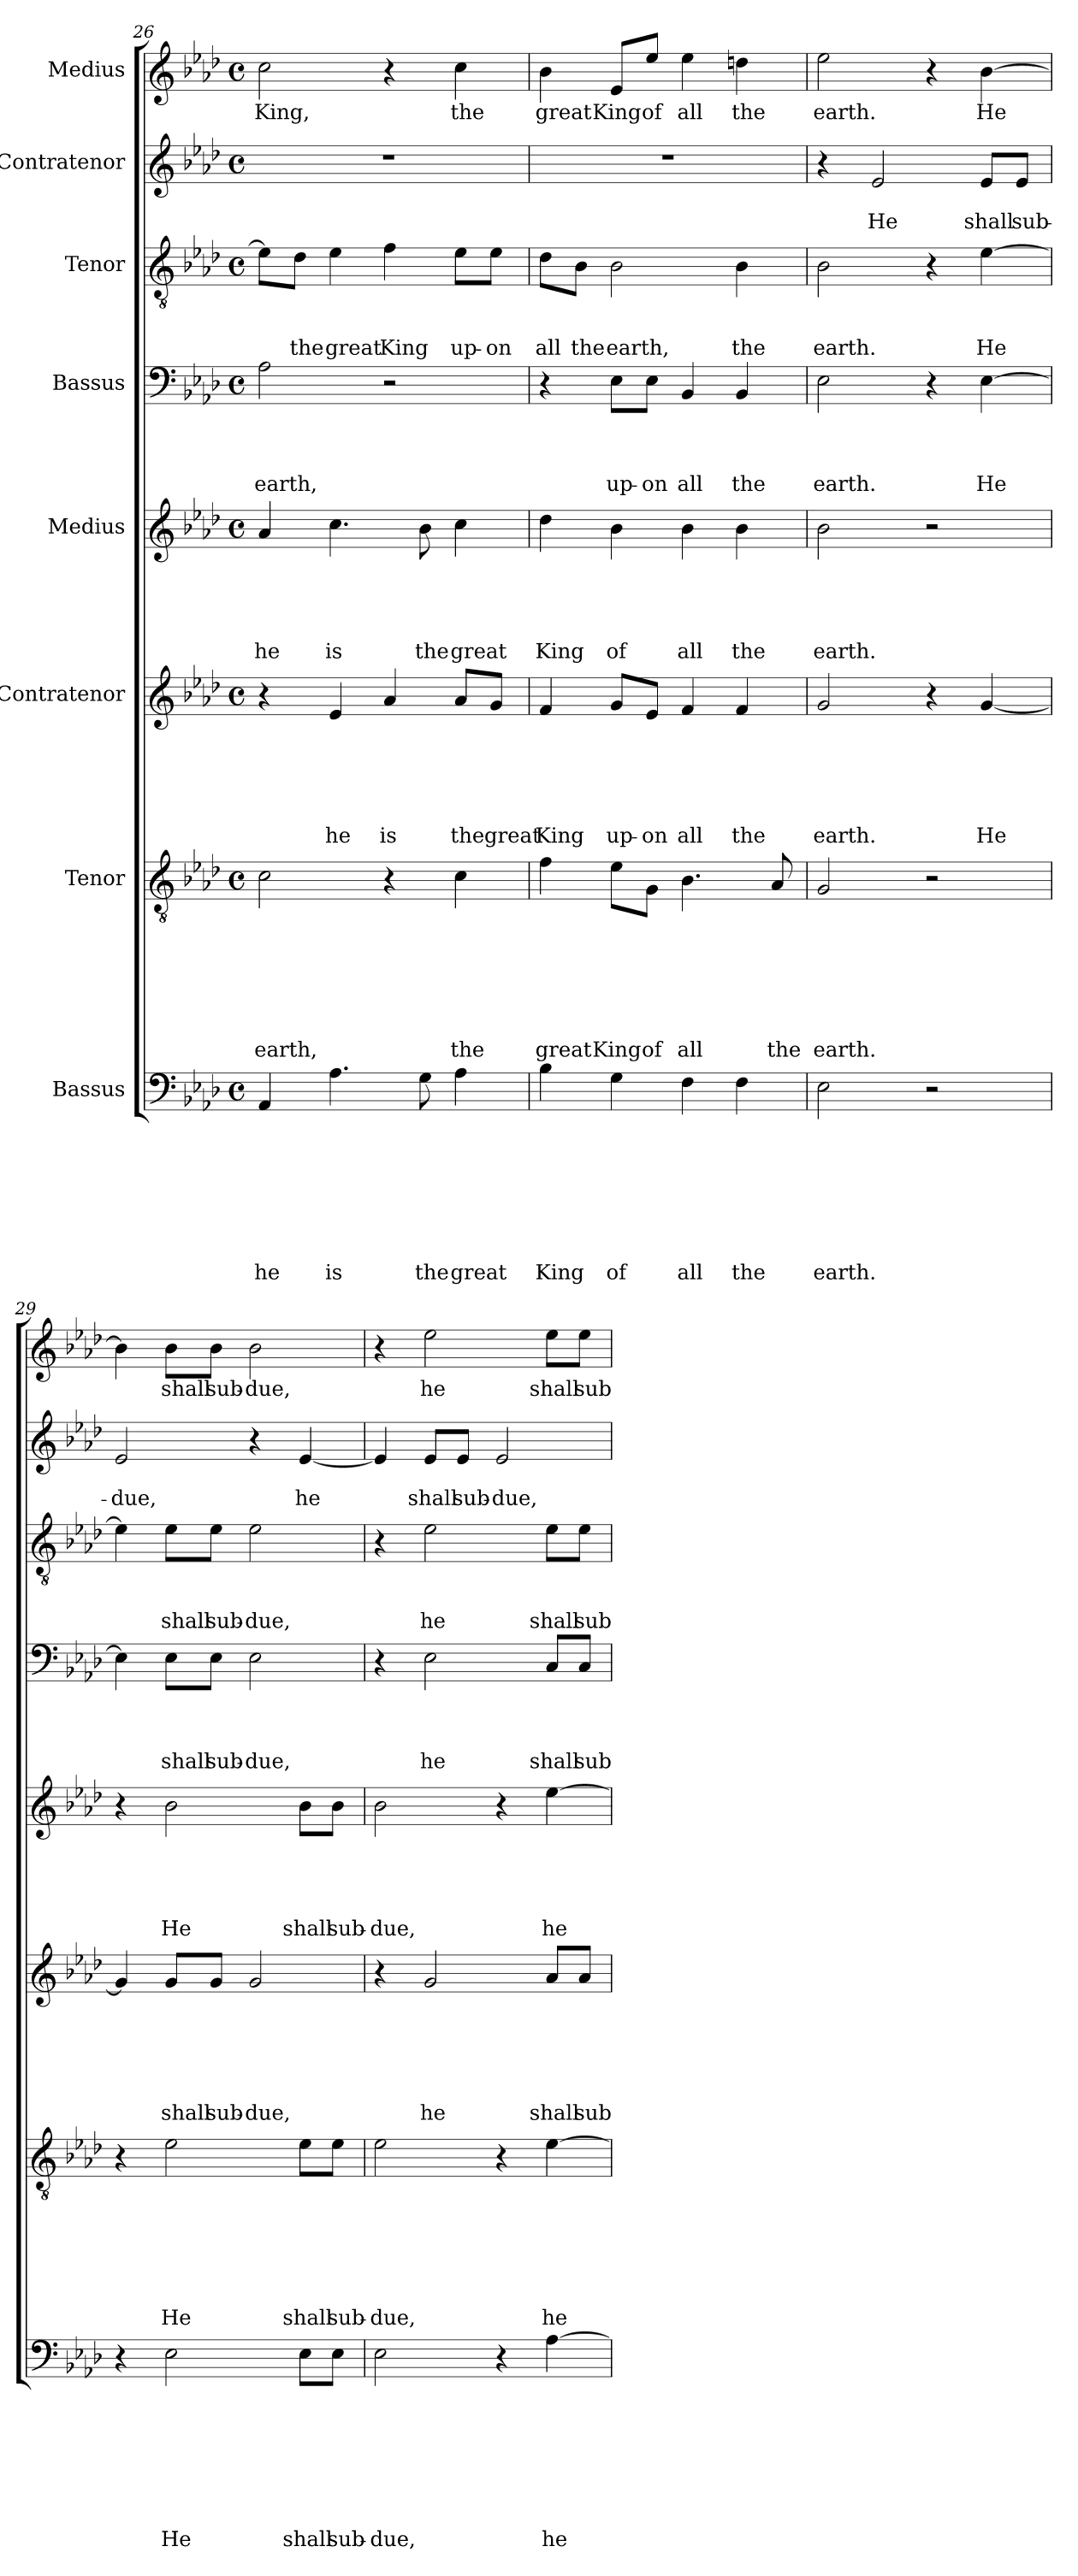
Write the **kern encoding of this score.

**kern	**text	**text	**text	**text	**text	**text	**text	**text	**kern	**text	**text	**text	**text	**text	**text	**text	**kern	**text	**text	**text	**text	**text	**text	**kern	**text	**text	**text	**text	**text	**kern	**text	**text	**text	**text	**kern	**text	**text	**text	**kern	**text	**text	**kern	**text
*part8	*part8	*part8	*part8	*part8	*part8	*part8	*part8	*part8	*part7	*part7	*part7	*part7	*part7	*part7	*part7	*part7	*part6	*part6	*part6	*part6	*part6	*part6	*part6	*part5	*part5	*part5	*part5	*part5	*part5	*part4	*part4	*part4	*part4	*part4	*part3	*part3	*part3	*part3	*part2	*part2	*part2	*part1	*part1
*staff8	*staff8	*staff8	*staff8	*staff8	*staff8	*staff8	*staff8	*staff8	*staff7	*staff7	*staff7	*staff7	*staff7	*staff7	*staff7	*staff7	*staff6	*staff6	*staff6	*staff6	*staff6	*staff6	*staff6	*staff5	*staff5	*staff5	*staff5	*staff5	*staff5	*staff4	*staff4	*staff4	*staff4	*staff4	*staff3	*staff3	*staff3	*staff3	*staff2	*staff2	*staff2	*staff1	*staff1
*I"Bassus	*	*	*	*	*	*	*	*	*I"Tenor	*	*	*	*	*	*	*	*I"Contratenor	*	*	*	*	*	*	*I"Medius	*	*	*	*	*	*I"Bassus	*	*	*	*	*I"Tenor	*	*	*	*I"Contratenor	*	*	*I"Medius	*
*clefF4	*	*	*	*	*	*	*	*	*clefGv2	*	*	*	*	*	*	*	*clefG2	*	*	*	*	*	*	*clefG2	*	*	*	*	*	*clefF4	*	*	*	*	*clefGv2	*	*	*	*clefG2	*	*	*clefG2	*
*k[b-e-a-d-]	*	*	*	*	*	*	*	*	*k[b-e-a-d-]	*	*	*	*	*	*	*	*k[b-e-a-d-]	*	*	*	*	*	*	*k[b-e-a-d-]	*	*	*	*	*	*k[b-e-a-d-]	*	*	*	*	*k[b-e-a-d-]	*	*	*	*k[b-e-a-d-]	*	*	*k[b-e-a-d-]	*
*A-:	*	*	*	*	*	*	*	*	*A-:	*	*	*	*	*	*	*	*A-:	*	*	*	*	*	*	*A-:	*	*	*	*	*	*A-:	*	*	*	*	*A-:	*	*	*	*A-:	*	*	*A-:	*
*M4/4	*	*	*	*	*	*	*	*	*M4/4	*	*	*	*	*	*	*	*M4/4	*	*	*	*	*	*	*M4/4	*	*	*	*	*	*M4/4	*	*	*	*	*M4/4	*	*	*	*M4/4	*	*	*M4/4	*
*met(c)	*	*	*	*	*	*	*	*	*met(c)	*	*	*	*	*	*	*	*met(c)	*	*	*	*	*	*	*met(c)	*	*	*	*	*	*met(c)	*	*	*	*	*met(c)	*	*	*	*met(c)	*	*	*met(c)	*
=26	=26	=26	=26	=26	=26	=26	=26	=26	=26	=26	=26	=26	=26	=26	=26	=26	=26	=26	=26	=26	=26	=26	=26	=26	=26	=26	=26	=26	=26	=26	=26	=26	=26	=26	=26	=26	=26	=26	=26	=26	=26	=26	=26
!	!	!	!	!	!	!	!	!LO:LY:b	!	!	!	!	!	!	!	!LO:LY:b	!	!	!	!	!	!	!	!	!	!	!	!	!LO:LY:b	!	!	!	!	!LO:LY:b	!	!	!	!	!	!	!	!	!LO:LY:b
4AA-/	.	.	.	.	.	.	.	he	2c\	.	.	.	.	.	.	earth,	4r	.	.	.	.	.	.	4a-/	.	.	.	.	he	2A-\	.	.	.	earth,	8e-\L]	.	.	.	1r	.	.	2cc\	King,
!	!	!	!	!	!	!	!	!	!	!	!	!	!	!	!	!	!	!	!	!	!	!	!	!	!	!	!	!	!	!	!	!	!	!	!	!	!	!LO:LY:b	!	!	!	!	!
.	.	.	.	.	.	.	.	.	.	.	.	.	.	.	.	.	.	.	.	.	.	.	.	.	.	.	.	.	.	.	.	.	.	.	8d-\J	.	.	the	.	.	.	.	.
!	!	!	!	!	!	!	!	!LO:LY:b	!	!	!	!	!	!	!	!	!	!	!	!	!	!	!LO:LY:b	!	!	!	!	!	!LO:LY:b	!	!	!	!	!	!	!	!	!LO:LY:b	!	!	!	!	!
4.A-\	.	.	.	.	.	.	.	is	.	.	.	.	.	.	.	.	4e-/	.	.	.	.	.	he	4.cc\	.	.	.	.	is	.	.	.	.	.	4e-\	.	.	great	.	.	.	.	.
!	!	!	!	!	!	!	!	!	!	!	!	!	!	!	!	!	!	!	!	!	!	!	!LO:LY:b	!	!	!	!	!	!	!	!	!	!	!	!	!	!	!LO:LY:b	!	!	!	!	!
.	.	.	.	.	.	.	.	.	4r	.	.	.	.	.	.	.	4a-/	.	.	.	.	.	is	.	.	.	.	.	.	2r	.	.	.	.	4f\	.	.	King	.	.	.	4r	.
!	!	!	!	!	!	!	!	!LO:LY:b	!	!	!	!	!	!	!	!	!	!	!	!	!	!	!	!	!	!	!	!	!LO:LY:b	!	!	!	!	!	!	!	!	!	!	!	!	!	!
8G\	.	.	.	.	.	.	.	the	.	.	.	.	.	.	.	.	.	.	.	.	.	.	.	8b-\	.	.	.	.	the	.	.	.	.	.	.	.	.	.	.	.	.	.	.
!	!	!	!	!	!	!	!	!LO:LY:b	!	!	!	!	!	!	!	!LO:LY:b	!	!	!	!	!	!	!LO:LY:b	!	!	!	!	!	!LO:LY:b	!	!	!	!	!	!	!	!	!LO:LY:b	!	!	!	!	!LO:LY:b
4A-\	.	.	.	.	.	.	.	great	4c\	.	.	.	.	.	.	the	8a-/L	.	.	.	.	.	the	4cc\	.	.	.	.	great	.	.	.	.	.	8e-\L	.	.	up-	.	.	.	4cc\	the
!	!	!	!	!	!	!	!	!	!	!	!	!	!	!	!	!	!	!	!	!	!	!	!LO:LY:b	!	!	!	!	!	!	!	!	!	!	!	!	!	!	!LO:LY:b	!	!	!	!	!
.	.	.	.	.	.	.	.	.	.	.	.	.	.	.	.	.	8g/J	.	.	.	.	.	great	.	.	.	.	.	.	.	.	.	.	.	8e-\J	.	.	-on	.	.	.	.	.
=27	=27	=27	=27	=27	=27	=27	=27	=27	=27	=27	=27	=27	=27	=27	=27	=27	=27	=27	=27	=27	=27	=27	=27	=27	=27	=27	=27	=27	=27	=27	=27	=27	=27	=27	=27	=27	=27	=27	=27	=27	=27	=27	=27
!	!	!	!	!	!	!	!	!LO:LY:b	!	!	!	!	!	!	!	!LO:LY:b	!	!	!	!	!	!	!LO:LY:b	!	!	!	!	!	!LO:LY:b	!	!	!	!	!	!	!	!	!LO:LY:b	!	!	!	!	!LO:LY:b
4B-\	.	.	.	.	.	.	.	King	4f\	.	.	.	.	.	.	great	4f/	.	.	.	.	.	King	4dd-\	.	.	.	.	King	4r	.	.	.	.	8d-\L	.	.	all	1r	.	.	4b-\	great
!	!	!	!	!	!	!	!	!	!	!	!	!	!	!	!	!	!	!	!	!	!	!	!	!	!	!	!	!	!	!	!	!	!	!	!	!	!	!LO:LY:b	!	!	!	!	!
.	.	.	.	.	.	.	.	.	.	.	.	.	.	.	.	.	.	.	.	.	.	.	.	.	.	.	.	.	.	.	.	.	.	.	8B-\J	.	.	the	.	.	.	.	.
!	!	!	!	!	!	!	!	!LO:LY:b	!	!	!	!	!	!	!	!LO:LY:b	!	!	!	!	!	!	!LO:LY:b	!	!	!	!	!	!LO:LY:b	!	!	!	!	!LO:LY:b	!	!	!	!LO:LY:b	!	!	!	!	!LO:LY:b
4G\	.	.	.	.	.	.	.	of	8e-\L	.	.	.	.	.	.	King	8g/L	.	.	.	.	.	up-	4b-\	.	.	.	.	of	8E-\L	.	.	.	up-	2B-\	.	.	earth,	.	.	.	8e-/L	King
!	!	!	!	!	!	!	!	!	!	!	!	!	!	!	!	!LO:LY:b	!	!	!	!	!	!	!LO:LY:b	!	!	!	!	!	!	!	!	!	!	!LO:LY:b	!	!	!	!	!	!	!	!	!LO:LY:b
.	.	.	.	.	.	.	.	.	8G\J	.	.	.	.	.	.	of	8e-/J	.	.	.	.	.	-on	.	.	.	.	.	.	8E-\J	.	.	.	-on	.	.	.	.	.	.	.	8ee-/J	of
!	!	!	!	!	!	!	!	!LO:LY:b	!	!	!	!	!	!	!	!LO:LY:b	!	!	!	!	!	!	!LO:LY:b	!	!	!	!	!	!LO:LY:b	!	!	!	!	!LO:LY:b	!	!	!	!	!	!	!	!	!LO:LY:b
4F\	.	.	.	.	.	.	.	all	4.B-\	.	.	.	.	.	.	all	4f/	.	.	.	.	.	all	4b-\	.	.	.	.	all	4BB-/	.	.	.	all	.	.	.	.	.	.	.	4ee-\	all
!	!	!	!	!	!	!	!	!LO:LY:b	!	!	!	!	!	!	!	!	!	!	!	!	!	!	!LO:LY:b	!	!	!	!	!	!LO:LY:b	!	!	!	!	!LO:LY:b	!	!	!	!LO:LY:b	!	!	!	!	!LO:LY:b
4F\	.	.	.	.	.	.	.	the	.	.	.	.	.	.	.	.	4f/	.	.	.	.	.	the	4b-\	.	.	.	.	the	4BB-/	.	.	.	the	4B-\	.	.	the	.	.	.	4ddn\	the
!	!	!	!	!	!	!	!	!	!	!	!	!	!	!	!	!LO:LY:b	!	!	!	!	!	!	!	!	!	!	!	!	!	!	!	!	!	!	!	!	!	!	!	!	!	!	!
.	.	.	.	.	.	.	.	.	8A-/	.	.	.	.	.	.	the	.	.	.	.	.	.	.	.	.	.	.	.	.	.	.	.	.	.	.	.	.	.	.	.	.	.	.
!!LO:PB:g=z
=28	=28	=28	=28	=28	=28	=28	=28	=28	=28	=28	=28	=28	=28	=28	=28	=28	=28	=28	=28	=28	=28	=28	=28	=28	=28	=28	=28	=28	=28	=28	=28	=28	=28	=28	=28	=28	=28	=28	=28	=28	=28	=28	=28
!	!	!	!	!	!	!	!	!LO:LY:b	!	!	!	!	!	!	!	!LO:LY:b	!	!	!	!	!	!	!LO:LY:b	!	!	!	!	!	!LO:LY:b	!	!	!	!	!LO:LY:b	!	!	!	!LO:LY:b	!	!	!	!	!LO:LY:b
2E-\	.	.	.	.	.	.	.	earth.	2G/	.	.	.	.	.	.	earth.	2g/	.	.	.	.	.	earth.	2b-\	.	.	.	.	earth.	2E-\	.	.	.	earth.	2B-\	.	.	earth.	4r	.	.	2ee-\	earth.
!	!	!	!	!	!	!	!	!	!	!	!	!	!	!	!	!	!	!	!	!	!	!	!	!	!	!	!	!	!	!	!	!	!	!	!	!	!	!	!	!	!LO:LY:b	!	!
.	.	.	.	.	.	.	.	.	.	.	.	.	.	.	.	.	.	.	.	.	.	.	.	.	.	.	.	.	.	.	.	.	.	.	.	.	.	.	2e-/	.	He	.	.
2r	.	.	.	.	.	.	.	.	2r	.	.	.	.	.	.	.	4r	.	.	.	.	.	.	2r	.	.	.	.	.	4r	.	.	.	.	4r	.	.	.	.	.	.	4r	.
!	!	!	!	!	!	!	!	!	!	!	!	!	!	!	!	!	!	!	!	!	!	!	!LO:LY:b	!	!	!	!	!	!	!	!	!	!	!LO:LY:b	!	!	!	!LO:LY:b	!	!	!LO:LY:b	!	!LO:LY:b
.	.	.	.	.	.	.	.	.	.	.	.	.	.	.	.	.	[<4g/	.	.	.	.	.	He	.	.	.	.	.	.	[>4E-\	.	.	.	He	[>4e-\	.	.	He	8e-/L	.	shall	[>4b-\	He
!	!	!	!	!	!	!	!	!	!	!	!	!	!	!	!	!	!	!	!	!	!	!	!	!	!	!	!	!	!	!	!	!	!	!	!	!	!	!	!	!	!LO:LY:b	!	!
.	.	.	.	.	.	.	.	.	.	.	.	.	.	.	.	.	.	.	.	.	.	.	.	.	.	.	.	.	.	.	.	.	.	.	.	.	.	.	8e-/J	.	sub-	.	.
=29	=29	=29	=29	=29	=29	=29	=29	=29	=29	=29	=29	=29	=29	=29	=29	=29	=29	=29	=29	=29	=29	=29	=29	=29	=29	=29	=29	=29	=29	=29	=29	=29	=29	=29	=29	=29	=29	=29	=29	=29	=29	=29	=29
!	!	!	!	!	!	!	!	!	!	!	!	!	!	!	!	!	!	!	!	!	!	!	!	!	!	!	!	!	!	!	!	!	!	!	!	!	!	!	!	!	!LO:LY:b	!	!
4r	.	.	.	.	.	.	.	.	4r	.	.	.	.	.	.	.	4g/]	.	.	.	.	.	.	4r	.	.	.	.	.	4E-\]	.	.	.	.	4e-\]	.	.	.	2e-/	.	-due,	4b-\]	.
!	!	!	!	!	!	!	!	!LO:LY:b	!	!	!	!	!	!	!	!LO:LY:b	!	!	!	!	!	!	!LO:LY:b	!	!	!	!	!	!LO:LY:b	!	!	!	!	!LO:LY:b	!	!	!	!LO:LY:b	!	!	!	!	!LO:LY:b
2E-\	.	.	.	.	.	.	.	He	2e-\	.	.	.	.	.	.	He	8g/L	.	.	.	.	.	shall	2b-\	.	.	.	.	He	8E-\L	.	.	.	shall	8e-\L	.	.	shall	.	.	.	8b-\L	shall
!	!	!	!	!	!	!	!	!	!	!	!	!	!	!	!	!	!	!	!	!	!	!	!LO:LY:b	!	!	!	!	!	!	!	!	!	!	!LO:LY:b	!	!	!	!LO:LY:b	!	!	!	!	!LO:LY:b
.	.	.	.	.	.	.	.	.	.	.	.	.	.	.	.	.	8g/J	.	.	.	.	.	sub-	.	.	.	.	.	.	8E-\J	.	.	.	sub-	8e-\J	.	.	sub-	.	.	.	8b-\J	sub-
!	!	!	!	!	!	!	!	!	!	!	!	!	!	!	!	!	!	!	!	!	!	!	!LO:LY:b	!	!	!	!	!	!	!	!	!	!	!LO:LY:b	!	!	!	!LO:LY:b	!	!	!	!	!LO:LY:b
.	.	.	.	.	.	.	.	.	.	.	.	.	.	.	.	.	2g/	.	.	.	.	.	-due,	.	.	.	.	.	.	2E-\	.	.	.	-due,	2e-\	.	.	-due,	4r	.	.	2b-\	-due,
!	!	!	!	!	!	!	!	!LO:LY:b	!	!	!	!	!	!	!	!LO:LY:b	!	!	!	!	!	!	!	!	!	!	!	!	!LO:LY:b	!	!	!	!	!	!	!	!	!	!	!	!LO:LY:b	!	!
8E-\L	.	.	.	.	.	.	.	shall	8e-\L	.	.	.	.	.	.	shall	.	.	.	.	.	.	.	8b-\L	.	.	.	.	shall	.	.	.	.	.	.	.	.	.	[<4e-/	.	he	.	.
!	!	!	!	!	!	!	!	!LO:LY:b	!	!	!	!	!	!	!	!LO:LY:b	!	!	!	!	!	!	!	!	!	!	!	!	!LO:LY:b	!	!	!	!	!	!	!	!	!	!	!	!	!	!
8E-\J	.	.	.	.	.	.	.	sub-	8e-\J	.	.	.	.	.	.	sub-	.	.	.	.	.	.	.	8b-\J	.	.	.	.	sub-	.	.	.	.	.	.	.	.	.	.	.	.	.	.
=30	=30	=30	=30	=30	=30	=30	=30	=30	=30	=30	=30	=30	=30	=30	=30	=30	=30	=30	=30	=30	=30	=30	=30	=30	=30	=30	=30	=30	=30	=30	=30	=30	=30	=30	=30	=30	=30	=30	=30	=30	=30	=30	=30
!	!	!	!	!	!	!	!	!LO:LY:b	!	!	!	!	!	!	!	!LO:LY:b	!	!	!	!	!	!	!	!	!	!	!	!	!LO:LY:b	!	!	!	!	!	!	!	!	!	!	!	!	!	!
2E-\	.	.	.	.	.	.	.	-due,	2e-\	.	.	.	.	.	.	-due,	4r	.	.	.	.	.	.	2b-\	.	.	.	.	-due,	4r	.	.	.	.	4r	.	.	.	4e-/]	.	.	4r	.
!	!	!	!	!	!	!	!	!	!	!	!	!	!	!	!	!	!	!	!	!	!	!	!LO:LY:b	!	!	!	!	!	!	!	!	!	!	!LO:LY:b	!	!	!	!LO:LY:b	!	!	!LO:LY:b	!	!LO:LY:b
.	.	.	.	.	.	.	.	.	.	.	.	.	.	.	.	.	2g/	.	.	.	.	.	he	.	.	.	.	.	.	2E-\	.	.	.	he	2e-\	.	.	he	8e-/L	.	shall	2ee-\	he
!	!	!	!	!	!	!	!	!	!	!	!	!	!	!	!	!	!	!	!	!	!	!	!	!	!	!	!	!	!	!	!	!	!	!	!	!	!	!	!	!	!LO:LY:b	!	!
.	.	.	.	.	.	.	.	.	.	.	.	.	.	.	.	.	.	.	.	.	.	.	.	.	.	.	.	.	.	.	.	.	.	.	.	.	.	.	8e-/J	.	sub-	.	.
!	!	!	!	!	!	!	!	!	!	!	!	!	!	!	!	!	!	!	!	!	!	!	!	!	!	!	!	!	!	!	!	!	!	!	!	!	!	!	!	!	!LO:LY:b	!	!
4r	.	.	.	.	.	.	.	.	4r	.	.	.	.	.	.	.	.	.	.	.	.	.	.	4r	.	.	.	.	.	.	.	.	.	.	.	.	.	.	2e-/	.	-due,	.	.
!	!	!	!	!	!	!	!	!LO:LY:b	!	!	!	!	!	!	!	!LO:LY:b	!	!	!	!	!	!	!LO:LY:b	!	!	!	!	!	!LO:LY:b	!	!	!	!	!LO:LY:b	!	!	!	!LO:LY:b	!	!	!	!	!LO:LY:b
[>4A-\	.	.	.	.	.	.	.	he	[>4e-\	.	.	.	.	.	.	he	8a-/L	.	.	.	.	.	shall	[>4ee-\	.	.	.	.	he	8C/L	.	.	.	shall	8e-\L	.	.	shall	.	.	.	8ee-\L	shall
!	!	!	!	!	!	!	!	!	!	!	!	!	!	!	!	!	!	!	!	!	!	!	!LO:LY:b	!	!	!	!	!	!	!	!	!	!	!LO:LY:b	!	!	!	!LO:LY:b	!	!	!	!	!LO:LY:b
.	.	.	.	.	.	.	.	.	.	.	.	.	.	.	.	.	8a-/J	.	.	.	.	.	sub-	.	.	.	.	.	.	8C/J	.	.	.	sub-	8e-\J	.	.	sub-	.	.	.	8ee-\J	sub-
=	=	=	=	=	=	=	=	=	=	=	=	=	=	=	=	=	=	=	=	=	=	=	=	=	=	=	=	=	=	=	=	=	=	=	=	=	=	=	=	=	=	=	=
*-	*-	*-	*-	*-	*-	*-	*-	*-	*-	*-	*-	*-	*-	*-	*-	*-	*-	*-	*-	*-	*-	*-	*-	*-	*-	*-	*-	*-	*-	*-	*-	*-	*-	*-	*-	*-	*-	*-	*-	*-	*-	*-	*-
